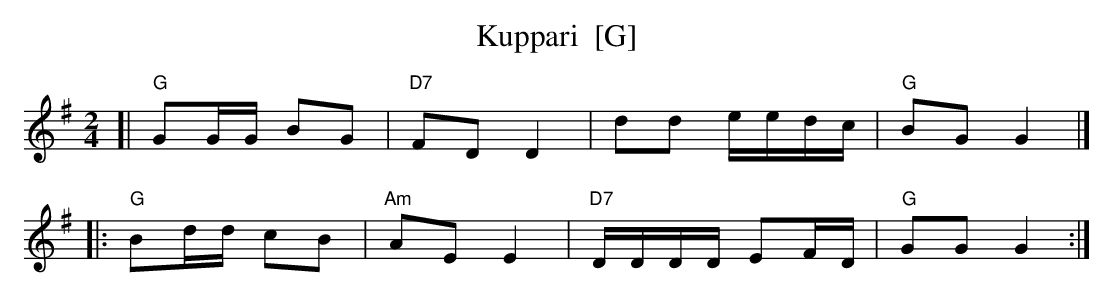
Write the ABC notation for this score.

X:1
T: Kuppari  [G]
M: 2/4
L: 1/16
K: G
[| "G"G2GG B2G2 | "D7"F2D2 D4 | d2d2 eedc | "G"B2G2 G4 |]
|: "G"B2dd c2B2 | "Am"A2E2 E4 | "D7"DDDD E2FD | "G"G2G2 G4 :|
